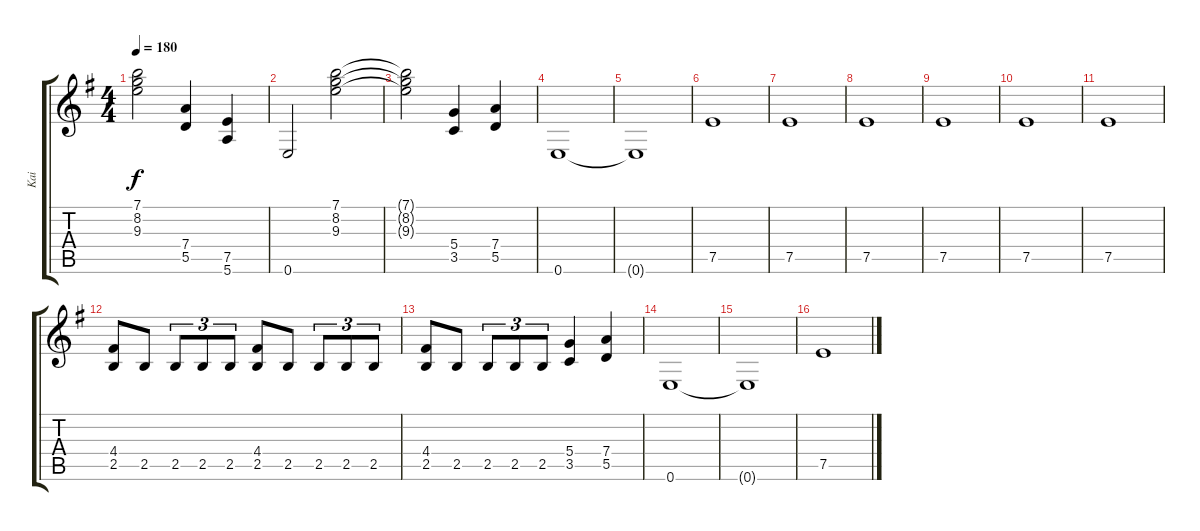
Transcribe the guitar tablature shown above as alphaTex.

\track ("Kai" "Kai") {instrument distortionguitar}
\staff {score tabs}
\tuning (E4 B3 G3 D3 A2 E2) {hide}
\ts (4 4)
\tempo 180
\clef g2
\ks g
(7.1{t} 8.2{t} 9.3{t}).2{dy f} (7.4 5.5).4 (7.5 5.6).4 |
0.6.2 (7.1 8.2 9.3).2 |
(7.1{t} 8.2{t} 9.3{t}).2 (5.4 3.5).4 (7.4 5.5).4 |
0.6.1 |
0.6{t}.1 |
7.5.1 |
7.5.1 |
7.5.1 |
7.5.1 |
7.5.1 |
7.5.1 |
(4.4 2.5).8 2.5.8 2.5.8{tu (3 2)} 2.5.8{tu (3 2)} 2.5.8{tu (3 2)} (4.4 2.5).8 2.5.8 2.5.8{tu (3 2)} 2.5.8{tu (3 2)} 2.5.8{tu (3 2)} |
(4.4 2.5).8 2.5.8 2.5.8{tu (3 2)} 2.5.8{tu (3 2)} 2.5.8{tu (3 2)} (5.4 3.5).4 (7.4 5.5).4 |
0.6.1 |
0.6{t}.1 |
7.5.1
